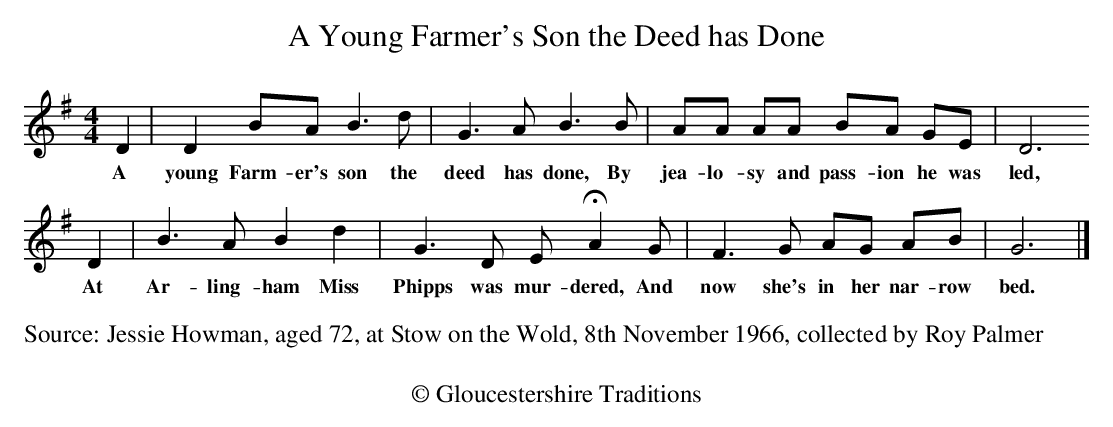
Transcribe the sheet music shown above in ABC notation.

X:1
T:A Young Farmer's Son the Deed has Done
M:4/4
L:1/4
K:Gmaj
D | DB/2A/2B>d | G>AB>B | A/2A/2 A/2A/2 B/2A/2 G/2E/2 | D3
w:A young Farm-er's son the deed has done, By jea-lo-sy and pass-ion he was led,
D | B>ABd | G>D E/2HA G/2 | F>G A/2G/2 A/2B/2 | G3 |]
w:At Ar-ling-ham Miss Phipps was mur-dered, And now she's in her nar-row bed.
